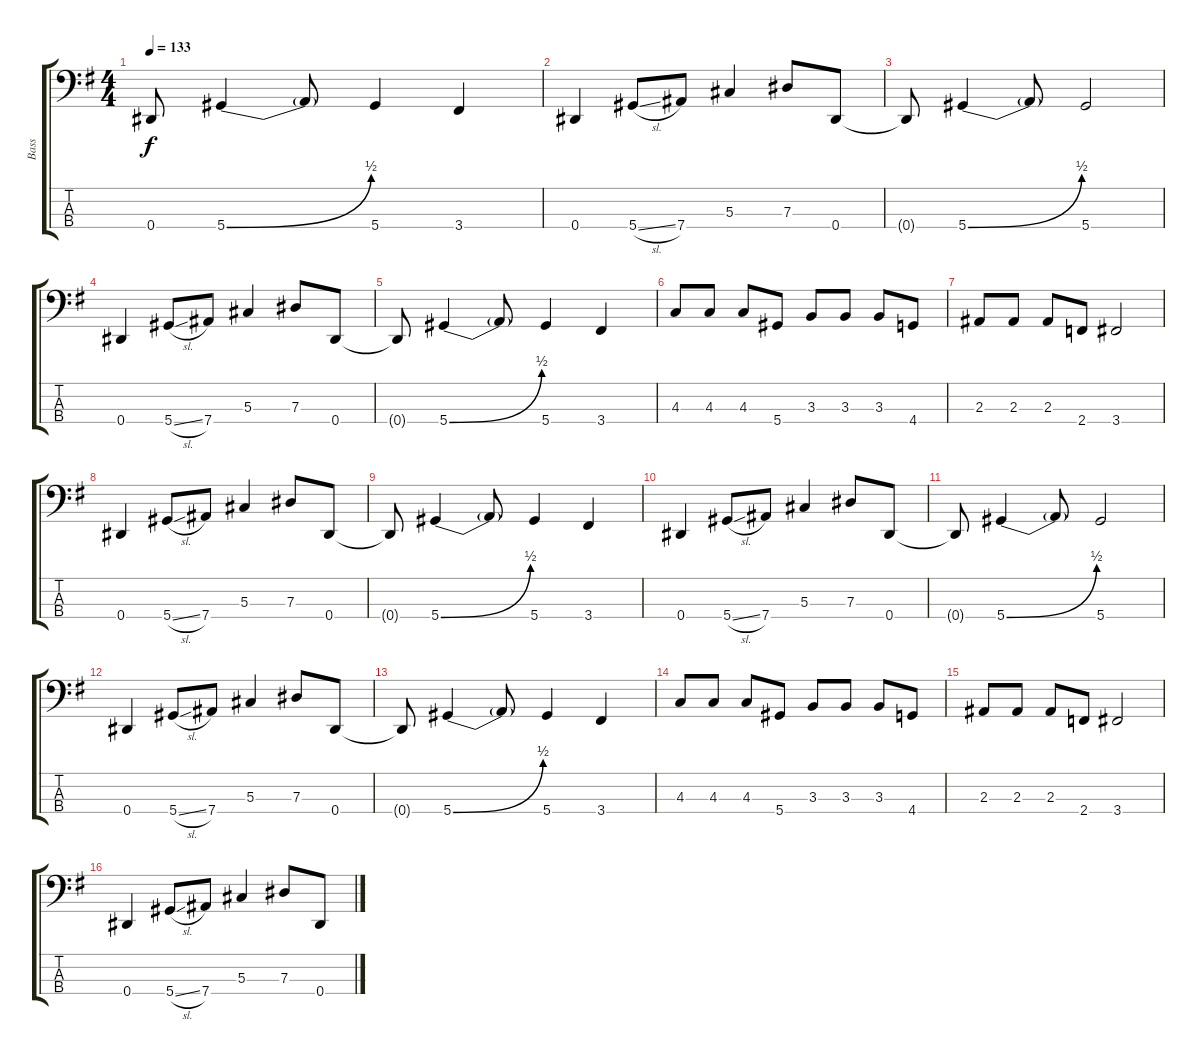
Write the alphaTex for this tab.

\track ("Bass" "Bass") {instrument electricbasspick}
\staff {score tabs}
\tuning (Gb2 Db2 Ab1 Eb1) {hide}
\ts (4 4)
\tempo 133
\clef f4
\ks g
0.4{t}.8{dy f} 5.4{be (bend 0 0 60 2)}.4 5.4{t}.8 5.4.4 3.4.4 |
0.4.4 5.4{sl}.8 7.4.8 5.3.4 7.3.8 0.4.8 |
0.4{t}.8 5.4{be (bend 0 0 60 2)}.4 5.4{t}.8 5.4.2 |
0.4.4 5.4{sl}.8 7.4.8 5.3.4 7.3.8 0.4.8 |
0.4{t}.8 5.4{be (bend 0 0 60 2)}.4 5.4{t}.8 5.4.4 3.4.4 |
4.3.8 4.3.8 4.3.8 5.4.8 3.3.8 3.3.8 3.3.8 4.4.8 |
2.3.8 2.3.8 2.3.8 2.4.8 3.4.2 |
0.4.4 5.4{sl}.8 7.4.8 5.3.4 7.3.8 0.4.8 |
0.4{t}.8 5.4{be (bend 0 0 60 2)}.4 5.4{t}.8 5.4.4 3.4.4 |
0.4.4 5.4{sl}.8 7.4.8 5.3.4 7.3.8 0.4.8 |
0.4{t}.8 5.4{be (bend 0 0 60 2)}.4 5.4{t}.8 5.4.2 |
0.4.4 5.4{sl}.8 7.4.8 5.3.4 7.3.8 0.4.8 |
0.4{t}.8 5.4{be (bend 0 0 60 2)}.4 5.4{t}.8 5.4.4 3.4.4 |
4.3.8 4.3.8 4.3.8 5.4.8 3.3.8 3.3.8 3.3.8 4.4.8 |
2.3.8 2.3.8 2.3.8 2.4.8 3.4.2 |
0.4.4 5.4{sl}.8 7.4.8 5.3.4 7.3.8 0.4.8
